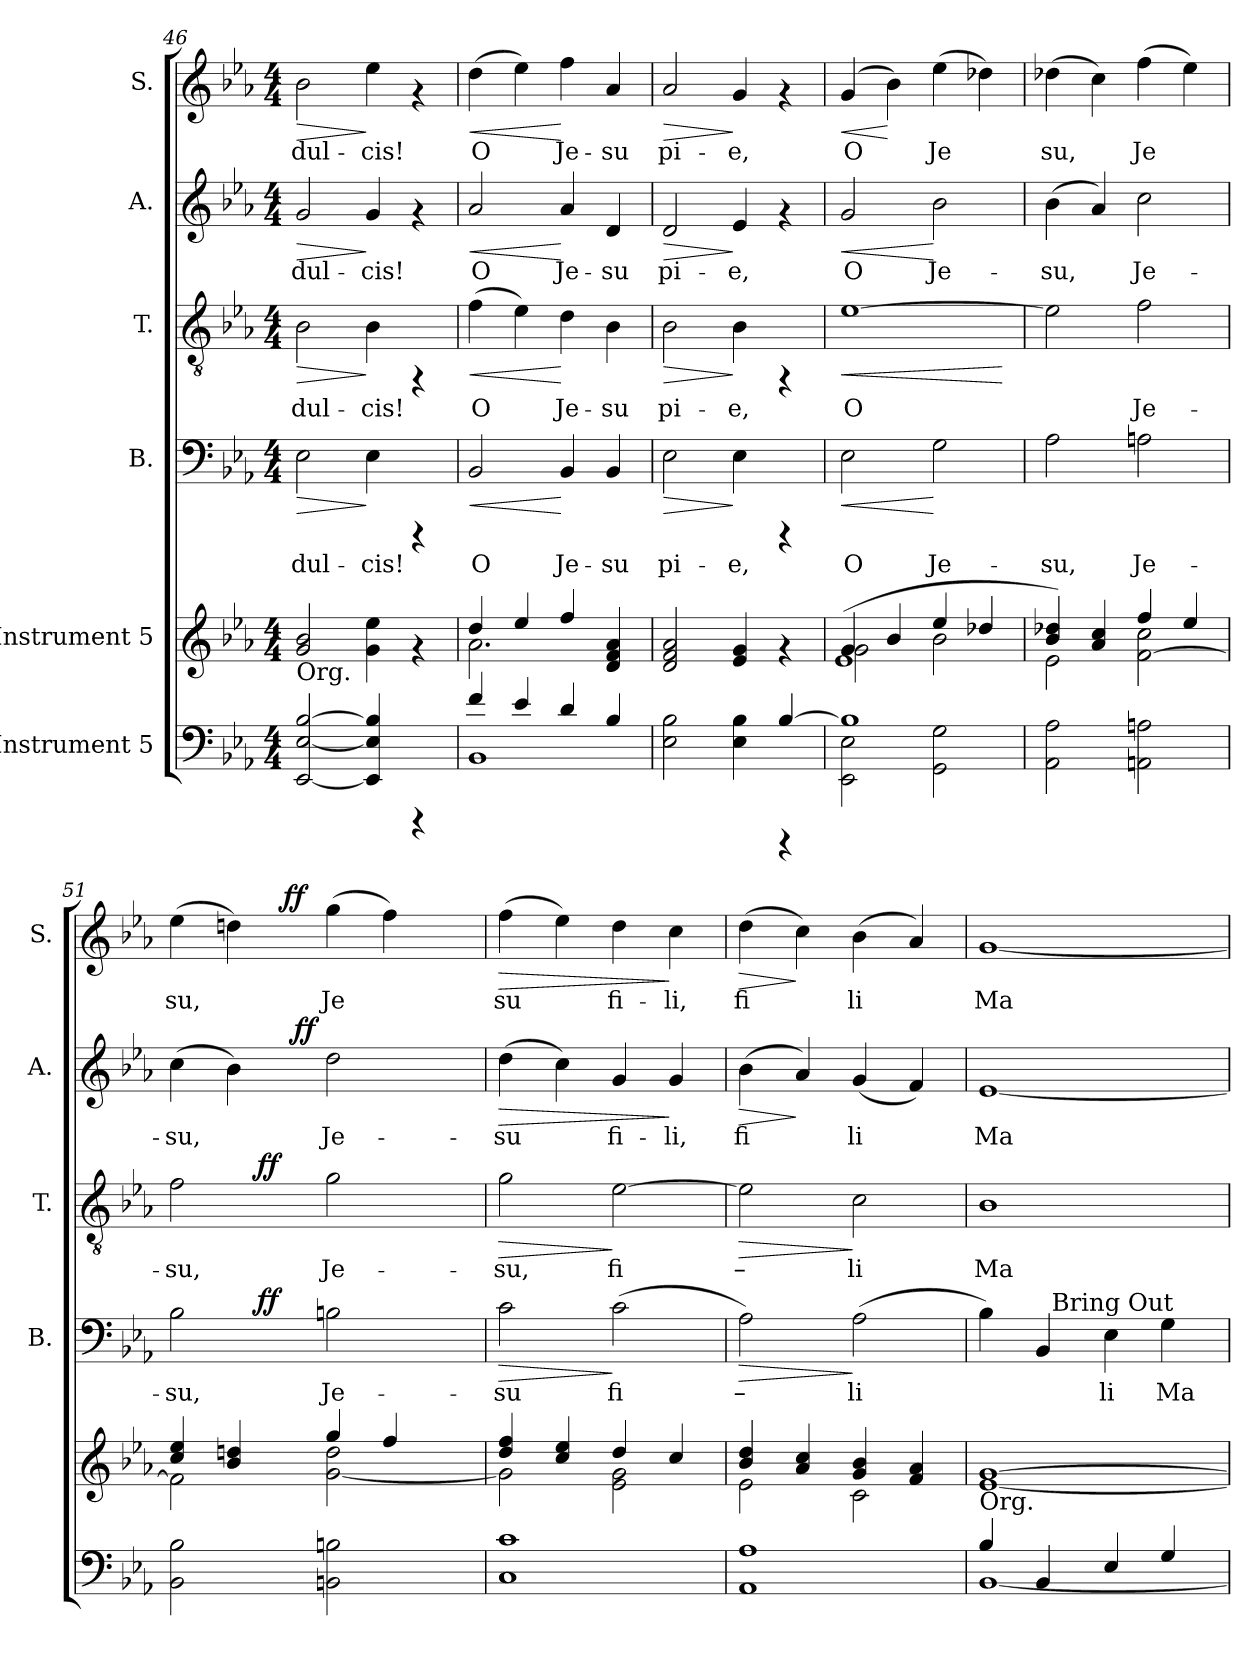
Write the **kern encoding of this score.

**kern	**kern	**kern	**text	**dynam	**kern	**text	**dynam	**kern	**text	**dynam	**kern	**text	**dynam
*part6	*part5	*part4	*part4	*part4	*part3	*part3	*part3	*part2	*part2	*part2	*part1	*part1	*part1
*staff6	*staff5	*staff4	*staff4	*staff4	*staff3	*staff3	*staff3	*staff2	*staff2	*staff2	*staff1	*staff1	*staff1
*I"Instrument 5	*I"Instrument 5	*I"B.	*	*	*I"T.	*	*	*I"A.	*	*	*I"S.	*	*
*	*	*I'B.	*	*	*I'T.	*	*	*I'A.	*	*	*I'S.	*	*
*clefF4	*clefG2	*clefF4	*	*	*clefGv2	*	*	*clefG2	*	*	*clefG2	*	*
*k[b-e-a-]	*k[b-e-a-]	*k[b-e-a-]	*	*	*k[b-e-a-]	*	*	*k[b-e-a-]	*	*	*k[b-e-a-]	*	*
*E-:	*E-:	*E-:	*	*	*E-:	*	*	*E-:	*	*	*E-:	*	*
*M4/4	*M4/4	*M4/4	*	*	*M4/4	*	*	*M4/4	*	*	*M4/4	*	*
=46	=46	=46	=46	=46	=46	=46	=46	=46	=46	=46	=46	=46	=46
!	!LO:TX:b:t=Org.	!	!	!	!	!	!	!	!	!	!	!	!
!	!	!	!LO:LY:b:cj	!LO:HP:b	!	!LO:LY:b:cj	!LO:HP:b	!	!LO:LY:b:cj	!LO:HP:b	!	!LO:LY:b:cj	!LO:HP:b
[>2E-/ [<2EE-/ [>2B-/	2b-/ 2g/	2E-\	dul-	>	2B-\	dul-	>	2g/	dul-	>	2b-\	dul-	>
!	!	!	!LO:LY:b:cj	!	!	!LO:LY:b:cj	!	!	!LO:LY:b:cj	!	!	!LO:LY:b:cj	!
4B-/] 4E-/] 4EE-/]	4g\ 4ee-\	4E-\	-cis!	]	4B-\	-cis!	]	4g/	-cis!	]	4ee-\	-cis!	]
4rCCC	4rf	4rCCC	.	.	4rFF	.	.	4rf	.	.	4rf	.	.
=47	=47	=47	=47	=47	=47	=47	=47	=47	=47	=47	=47	=47	=47
*^	*^	*	*	*	*	*	*	*	*	*	*	*	*
!	!	!	!	!	!LO:LY:b:cj	!LO:HP:b	!	!LO:LY:b:cj	!LO:HP:b	!	!LO:LY:b:cj	!LO:HP:b	!	!LO:LY:b:cj	!LO:HP:b
4f/	1BB-	4dd/	2.a-\	2BB-/	O	<	(>4f\	O	<	2a-/	O	<	(>4dd\	O	<
!	!	!	!	!	!	!	!	!LO:LY:b:cj	!	!	!	!	!	!LO:LY:b:cj	!
4e-/	.	4ee-/	.	.	.	.	4e-\)	.	.	.	.	.	4ee-\)	.	.
!	!	!	!	!	!LO:LY:b:cj	!	!	!LO:LY:b:cj	!	!	!LO:LY:b:cj	!	!	!LO:LY:b:cj	!
4d/	.	4ff/	.	4BB-/	Je-	[	4d\	Je-	[	4a-/	Je-	[	4ff\	Je-	[
!	!	!	!	!	!LO:LY:b:cj	!	!	!LO:LY:b:cj	!	!	!LO:LY:b:cj	!	!	!LO:LY:b:cj	!
4B-/	.	4a-/ 4f/ 4d/	4ryy	4BB-/	-su	.	4B-\	-su	.	4d/	-su	.	4a-/	-su	.
=48	=48	=48	=48	=48	=48	=48	=48	=48	=48	=48	=48	=48	=48	=48	=48
!	!	!	!	!	!LO:LY:b:cj	!LO:HP:b	!	!LO:LY:b:cj	!LO:HP:b	!	!LO:LY:b:cj	!LO:HP:b	!	!LO:LY:b:cj	!LO:HP:b
*	*	*v	*v	*	*	*	*	*	*	*	*	*	*	*	*
2.ryy	2E-\ 2B-\	2a-/ 2f/ 2d/	2E-\	pi-	>	2B-\	pi-	>	2d/	pi-	>	2a-/	pi-	>
!	!	!	!	!LO:LY:b:cj	!	!	!LO:LY:b:cj	!	!	!LO:LY:b:cj	!	!	!LO:LY:b:cj	!
.	4B-\ 4E-\	4e-/ 4g/	4E-\	-e,	]	4B-\	-e,	]	4e-/	-e,	]	4g/	-e,	]
[<4B-/	4rGGGG	4rf	4rCCC	.	.	4rFF	.	.	4rf	.	.	4rf	.	.
!!LO:PB:g=z
=49	=49	=49	=49	=49	=49	=49	=49	=49	=49	=49	=49	=49	=49	=49
*	*	*^	*	*	*	*	*	*	*	*	*	*	*	*
*	*	*	*^	*	*	*	*	*	*	*	*	*	*	*	*
!	!	!	!	!	!	!LO:LY:b:cj	!LO:HP:b	!	!LO:LY:b:cj	!LO:HP:b	!	!LO:LY:b:cj	!LO:HP:b	!	!LO:LY:b:cj	!LO:HP:b
1B-]	2E-\ 2EE-\	4g/	2g\	(<1e-	2E-\	O	<	[>1e-	O	<	2g/	O	<	(>4g/	O	<
!	!	!	!	!	!	!	!	!	!	!	!	!	!	!	!LO:LY:b:cj	!
.	.	4b-/	.	.	.	.	.	.	.	.	.	.	.	4b-\)	.	[
!	!	!	!	!	!	!LO:LY:b:cj	!	!	!	!	!	!LO:LY:b:cj	!	!	!LO:LY:b:cj	!
.	2GG\ 2G\	4ee-/	2b-\	.	2G\	Je-	[	.	.	.	2b-\	Je-	[	(>4ee-\	Je-	.
!	!	!	!	!	!	!	!	!	!	!	!	!	!	!	!LO:LY:b:cj	!
.	.	4dd-X/	.	.	.	.	.	.	.	.	.	.	.	4dd-X\)	--	.
*v	*v	*	*	*	*	*	*	*	*	*	*	*	*	*	*	*
*	*v	*v	*v	*	*	*	*	*	*	*	*	*	*	*	*
.	.	.	.	.	.	.	[	.	.	.	.	.	.
=50	=50	=50	=50	=50	=50	=50	=50	=50	=50	=50	=50	=50	=50
*	*^	*	*	*	*	*	*	*	*	*	*	*	*
!	!	!	!	!LO:LY:b:cj	!	!	!LO:LY:b:cj	!	!	!LO:LY:b:cj	!	!	!LO:LY:b:cj	!
2AA-\ 2A-\	2e-\	4b-/ 4dd-X/)	2A-\	-su,	.	2e-\]	.	.	(>4b-\	-su,	.	(>4dd-X\	-su,	.
!	!	!	!	!	!	!	!	!	!	!LO:LY:b:cj	!	!	!LO:LY:b:cj	!
.	.	4cc/ 4a-/	.	.	.	.	.	.	4a-/)	.	.	4cc\)	.	.
!	!	!	!	!LO:LY:b:cj	!	!	!LO:LY:b:cj	!	!	!LO:LY:b:cj	!	!	!LO:LY:b:cj	!
2An\ 2AAn\	[<2f\ 2cc\	4ff/	2An\	Je-	.	2f\	Je-	.	2cc\	Je-	.	(>4ff\	Je-	.
!	!	!	!	!	!	!	!	!	!	!	!	!	!LO:LY:b:cj	!
.	.	4ee-/	.	.	.	.	.	.	.	.	.	4ee-\)	--	.
=51	=51	=51	=51	=51	=51	=51	=51	=51	=51	=51	=51	=51	=51	=51
!	!	!	!	!LO:LY:b:cj	!	!	!LO:LY:b:cj	!	!	!LO:LY:b:cj	!	!	!LO:LY:b:cj	!
*	*	*	*^	*	*	*^	*	*	*^	*	*	*^	*	*
2BB-\ 2B-\	4cc/ 4ee-/	2f\]	2B-\	4ryy	-su,	.	2f\	4ryy	-su,	.	(>4cc\	4ryy	-su,	.	(>4ee-\	4ryy	-su,	.
!	!	!	!	!	!	!	!	!	!	!	!	!	!LO:LY:b:cj	!	!	!	!LO:LY:b:cj	!
.	4ddn/ 4b-/	.	.	16.ryy	.	.	.	16.ryy	.	.	4b-\)	8ryy	.	.	4ddn\)	8ryy	.	.
!	!	!	!	!	!	!LO:DY:a	!	!	!	!LO:DY:a	!	!	!	!	!	!	!	!
.	.	.	.	2ryy	.	ff	.	2ryy	.	ff	.	.	.	.	.	.	.	.
.	.	.	.	.	.	.	.	.	.	.	.	32ryy	.	.	.	64ryy	.	.
!	!	!	!	!	!	!	!	!	!	!	!	!	!	!	!	!	!	!LO:DY:a
.	.	.	.	.	.	.	.	.	.	.	.	.	.	.	.	2ryy	.	ff
!	!	!	!	!	!	!	!	!	!	!	!	!	!	!LO:DY:a	!	!	!	!
.	.	.	.	.	.	.	.	.	.	.	.	2ryy	.	ff	.	.	.	.
!	!	!	!	!	!LO:LY:b:cj	!	!	!	!LO:LY:b:cj	!	!	!	!LO:LY:b:cj	!	!	!	!LO:LY:b:cj	!
2Bn\ 2BBn\	4gg/	[<2g\ 2dd\	2Bn\	.	Je-	.	2g\	.	Je-	.	2dd\	.	Je-	.	(>4gg\	.	Je-	.
!	!	!	!	!	!	!	!	!	!	!	!	!	!	!	!	!	!LO:LY:b:cj	!
.	4ff/	.	.	.	.	.	.	.	.	.	.	.	.	.	4ff\)	.	--	.
.	.	.	.	8ryy	.	.	.	8ryy	.	.	.	.	.	.	.	.	.	.
.	.	.	.	.	.	.	.	.	.	.	.	.	.	.	.	16..ryy	.	.
.	.	.	.	.	.	.	.	.	.	.	.	16.ryy	.	.	.	.	.	.
.	.	.	.	32ryy	.	.	.	32ryy	.	.	.	.	.	.	.	.	.	.
=52	=52	=52	=52	=52	=52	=52	=52	=52	=52	=52	=52	=52	=52	=52	=52	=52	=52	=52
!	!	!	!	!	!LO:LY:b:cj	!LO:HP:b	!	!	!LO:LY:b:cj	!LO:HP:b	!	!	!LO:LY:b:cj	!LO:HP:b	!	!	!LO:LY:b:cj	!LO:HP:b
*	*	*	*v	*v	*	*	*	*	*	*	*v	*v	*	*	*v	*v	*	*
*	*	*	*	*	*	*v	*v	*	*	*	*	*	*	*	*
1c 1C	4dd/ 4ff/	2g\]	2c\	-su	>	2g\	-su,	>	(>4dd\	-su	>	(>4ff\	-su	>
!	!	!	!	!	!	!	!	!	!	!LO:LY:b:cj	!	!	!LO:LY:b:cj	!
.	4ee-/ 4cc/	.	.	.	.	.	.	.	4cc\)	.	.	4ee-\)	.	.
!	!	!	!	!LO:LY:b:cj	!	!	!LO:LY:b:cj	!	!	!LO:LY:b:cj	!	!	!LO:LY:b:cj	!
.	4dd/	2e-\ 2g\	(>2c\	fi	]	[>2e-\	fi	]	4g/	fi-	.	4dd\	fi-	.
!	!	!	!	!	!	!	!	!	!	!LO:LY:b:cj	!	!	!LO:LY:b:cj	!
.	4cc/	.	.	.	.	.	.	.	4g/	-li,	]	4cc\	-li,	]
!!LO:PB:g=z
=53	=53	=53	=53	=53	=53	=53	=53	=53	=53	=53	=53	=53	=53	=53
!	!	!	!	!LO:LY:b:cj	!LO:HP:b	!	!LO:LY:b:cj	!LO:HP:b	!	!LO:LY:b:cj	!LO:HP:b	!	!LO:LY:b:cj	!LO:HP:b
1A- 1AA-	4b-/ 4dd/	2e-\	2A-\)	–	>	2e-\]	–	>	(>4b-\	fi-	>	(>4dd\	fi-	>
!	!	!	!	!	!	!	!	!	!	!LO:LY:b:cj	!	!	!LO:LY:b:cj	!
.	4a-/ 4cc/	.	.	.	.	.	.	.	4a-/)	--	]	4cc\)	--	]
!	!	!	!	!LO:LY:b:cj	!	!	!LO:LY:b:cj	!	!	!LO:LY:b:cj	!	!	!LO:LY:b:cj	!
.	4g/ 4b-/	2c\	(>2A-\	li	]	2c\	li	]	(<4g/	-li	.	(>4b-\	-li	.
!	!	!	!	!	!	!	!	!	!	!LO:LY:b:cj	!	!	!LO:LY:b:cj	!
.	4a-/ 4f/	.	.	.	.	.	.	.	4f/)	.	.	4a-/)	.	.
*	*v	*v	*	*	*	*	*	*	*	*	*	*	*	*
=54	=54	=54	=54	=54	=54	=54	=54	=54	=54	=54	=54	=54	=54
*^	*	*	*	*	*	*	*	*	*	*	*	*	*
!	!	!LO:TX:b:t=Org.	!	!	!	!	!	!	!	!	!	!	!	!
!	!	!	!	!LO:LY:b:cj	!	!	!LO:LY:b:cj	!	!	!LO:LY:b:cj	!	!	!LO:LY:b:cj	!
*	*	*	*^	*	*	*	*	*	*	*	*	*	*	*
4B-/	[<1BB-	[<1e- [>1g	4B-\)	4ryy	.	.	1B-	Ma	.	[<1e-	Ma	.	[<1g	Ma	.
!	!	!	!	!	!LO:LY:b:cj	!	!	!	!	!	!	!	!	!	!
4BB-/	.	.	4BB-/	32ryy	.	.	.	.	.	.	.	.	.	.	.
!	!	!	!	!LO:TX:a:t=Bring Out	!	!	!	!	!	!	!	!	!	!	!
.	.	.	.	2ryy	.	.	.	.	.	.	.	.	.	.	.
!	!	!	!	!	!LO:LY:b:cj	!	!	!	!	!	!	!	!	!	!
4E-/	.	.	4E-\	.	li	.	.	.	.	.	.	.	.	.	.
!	!	!	!	!	!LO:LY:b:cj	!	!	!	!	!	!	!	!	!	!
4G/	.	.	4G\	.	Ma-	.	.	.	.	.	.	.	.	.	.
.	.	.	.	8..ryy	.	.	.	.	.	.	.	.	.	.	.
*v	*v	*	*v	*v	*	*	*	*	*	*	*	*	*	*	*
=	=	=	=	=	=	=	=	=	=	=	=	=	=
*-	*-	*-	*-	*-	*-	*-	*-	*-	*-	*-	*-	*-	*-
